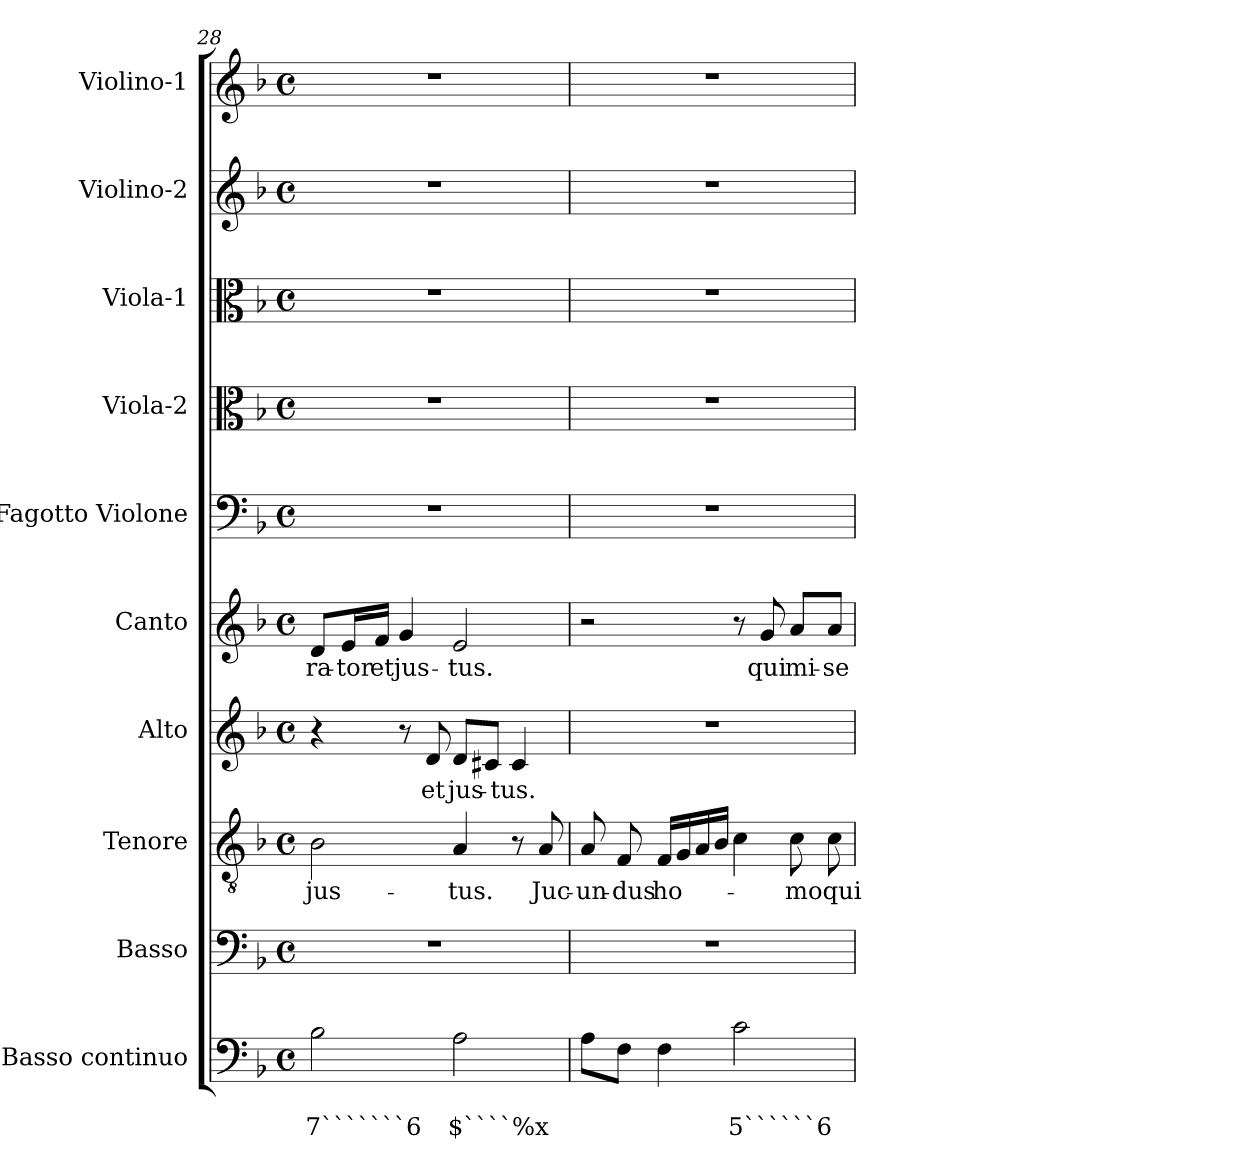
**kern	**text	**text	**kern	**kern	**text	**kern	**text	**kern	**text	**kern	**kern	**kern	**kern	**kern
*part10	*part10	*part10	*part9	*part8	*part8	*part7	*part7	*part6	*part6	*part5	*part4	*part3	*part2	*part1
*staff10	*staff10	*staff10	*staff9	*staff8	*staff8	*staff7	*staff7	*staff6	*staff6	*staff5	*staff4	*staff3	*staff2	*staff1
*I"Basso continuo	*	*	*I"Basso	*I"Tenore	*	*I"Alto	*	*I"Canto	*	*I"Fagotto Violone	*I"Viola-2	*I"Viola-1	*I"Violino-2	*I"Violino-1
*I'BC	*	*	*I'B	*I'T	*	*I'A	*	*I'C	*	*I'Fg	*I'Va2	*I'Va1	*I'Vi2	*I'Vi1
*clefF4	*	*	*clefF4	*clefGv2	*	*clefG2	*	*clefG2	*	*clefF4	*clefC3	*clefC3	*clefG2	*clefG2
*k[b-]	*	*	*k[b-]	*k[b-]	*	*k[b-]	*	*k[b-]	*	*k[b-]	*k[b-]	*k[b-]	*k[b-]	*k[b-]
*F:	*	*	*F:	*F:	*	*F:	*	*F:	*	*F:	*F:	*F:	*F:	*F:
*M4/4	*	*	*M4/4	*M4/4	*	*M4/4	*	*M4/4	*	*M4/4	*M4/4	*M4/4	*M4/4	*M4/4
*met(c)	*	*	*met(c)	*met(c)	*	*met(c)	*	*met(c)	*	*met(c)	*met(c)	*met(c)	*met(c)	*met(c)
=28	=28	=28	=28	=28	=28	=28	=28	=28	=28	=28	=28	=28	=28	=28
!	!	!LO:LY:b	!	!	!	!	!	!	!	!	!	!	!	!
!	!	!	!	!	!LO:LY:b	!	!	!	!	!	!	!	!	!
!	!	!	!	!	!	!	!	!	!LO:LY:b	!	!	!	!	!
2B-\	.	7```````6	1r	2B-\	jus-	4r	.	8d/L	-ra-	1r	1r	1r	1r	1r
!	!	!	!	!	!	!	!	!	!LO:LY:b	!	!	!	!	!
.	.	.	.	.	.	.	.	16e/L	-tor	.	.	.	.	.
!	!	!	!	!	!	!	!	!	!LO:LY:b	!	!	!	!	!
.	.	.	.	.	.	.	.	16f/JJ	et	.	.	.	.	.
!	!	!	!	!	!	!	!	!	!LO:LY:b	!	!	!	!	!
.	.	.	.	.	.	8r	.	4g/	jus-	.	.	.	.	.
!	!	!	!	!	!	!	!LO:LY:b	!	!	!	!	!	!	!
.	.	.	.	.	.	8d/	et	.	.	.	.	.	.	.
!	!	!LO:LY:b	!	!	!	!	!	!	!	!	!	!	!	!
!	!	!	!	!	!LO:LY:b	!	!	!	!	!	!	!	!	!
!	!	!	!	!	!	!	!LO:LY:b	!	!	!	!	!	!	!
!	!	!	!	!	!	!	!	!	!LO:LY:b	!	!	!	!	!
2A\	.	$````%x	.	4A/	-tus.	8d/L	jus-	2e/	-tus.	.	.	.	.	.
.	.	.	.	.	.	8c#X/J	.	.	.	.	.	.	.	.
!	!	!	!	!	!	!	!LO:LY:b	!	!	!	!	!	!	!
.	.	.	.	8r	.	4c#/	-tus.	.	.	.	.	.	.	.
!	!	!	!	!	!LO:LY:b	!	!	!	!	!	!	!	!	!
.	.	.	.	8A/	Juc-	.	.	.	.	.	.	.	.	.
=29	=29	=29	=29	=29	=29	=29	=29	=29	=29	=29	=29	=29	=29	=29
!	!	!	!	!	!LO:LY:b	!	!	!	!	!	!	!	!	!
8A\L	.	.	1r	8A/	-un-	1r	.	2r	.	1r	1r	1r	1r	1r
!	!	!	!	!	!LO:LY:b	!	!	!	!	!	!	!	!	!
8F\J	.	.	.	8F/	-dus	.	.	.	.	.	.	.	.	.
!	!	!	!	!	!LO:LY:b	!	!	!	!	!	!	!	!	!
4F\	.	.	.	16F/LL	ho-	.	.	.	.	.	.	.	.	.
.	.	.	.	16G/	.	.	.	.	.	.	.	.	.	.
.	.	.	.	16A/	.	.	.	.	.	.	.	.	.	.
.	.	.	.	16B-/JJ	.	.	.	.	.	.	.	.	.	.
!	!	!LO:LY:b	!	!	!	!	!	!	!	!	!	!	!	!
2c\	.	5``````6	.	4c\	.	.	.	8r	.	.	.	.	.	.
!	!	!	!	!	!	!	!	!	!LO:LY:b	!	!	!	!	!
.	.	.	.	.	.	.	.	8g/	qui	.	.	.	.	.
!	!	!	!	!	!LO:LY:b	!	!	!	!	!	!	!	!	!
!	!	!	!	!	!	!	!	!	!LO:LY:b	!	!	!	!	!
.	.	.	.	8c\	-mo	.	.	8a/L	mi-	.	.	.	.	.
!	!	!	!	!	!LO:LY:b	!	!	!	!	!	!	!	!	!
!	!	!	!	!	!	!	!	!	!LO:LY:b	!	!	!	!	!
.	.	.	.	8c\	qui	.	.	8a/J	-se-	.	.	.	.	.
=	=	=	=	=	=	=	=	=	=	=	=	=	=	=
*-	*-	*-	*-	*-	*-	*-	*-	*-	*-	*-	*-	*-	*-	*-
